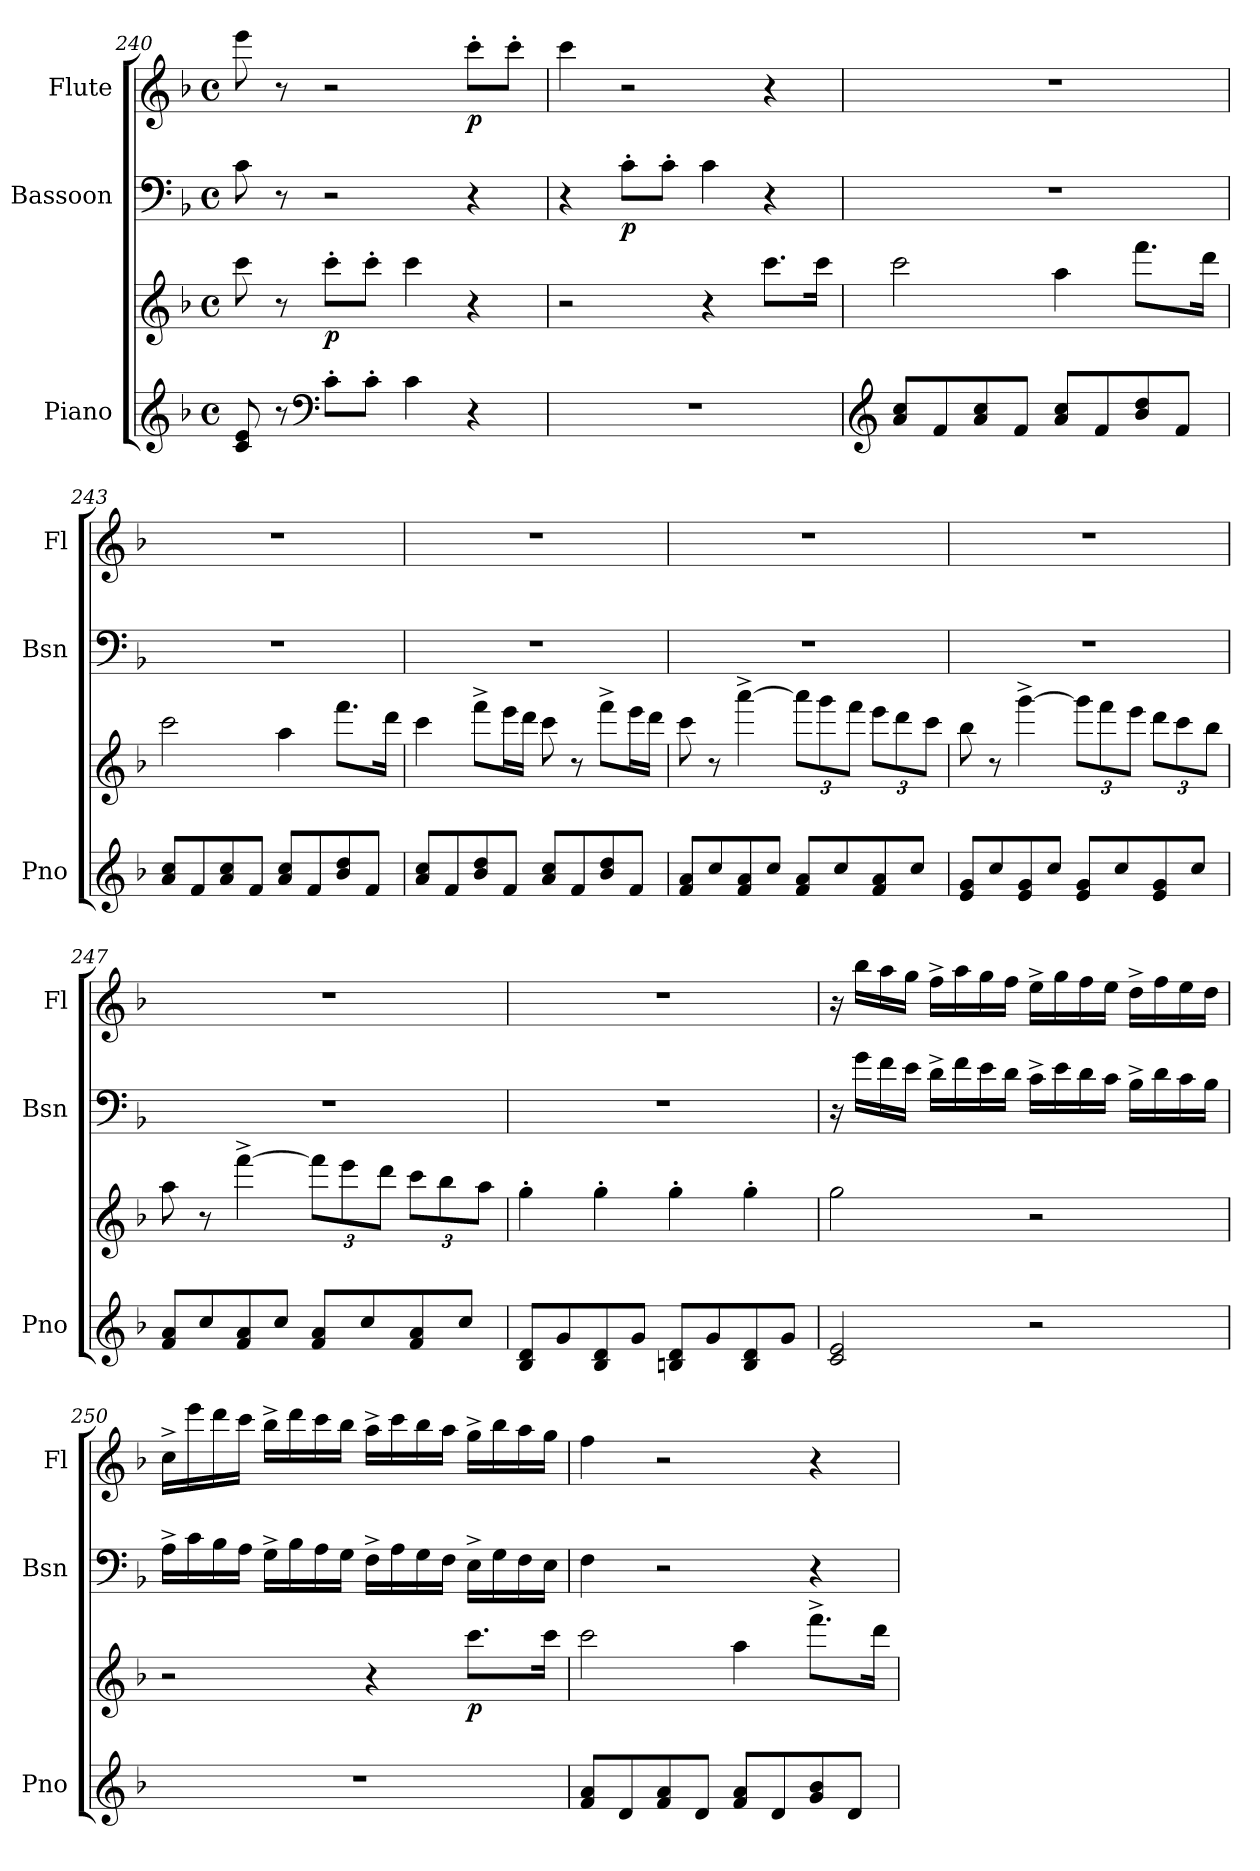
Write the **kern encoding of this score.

**kern	**kern	**dynam	**kern	**dynam	**kern	**dynam
*part3	*part3	*part3	*part2	*part2	*part1	*part1
*staff4	*staff3	*staff3/4	*staff2	*staff2	*staff1	*staff1
*I"Piano	*	*	*I"Bassoon	*	*I"Flute	*
*I'Pno	*	*	*I'Bsn	*	*I'Fl	*
*clefG2	*clefG2	*	*clefF4	*	*clefG2	*
*k[b-]	*k[b-]	*	*k[b-]	*	*k[b-]	*
*M4/4	*M4/4	*	*M4/4	*	*M4/4	*
*met(c)	*met(c)	*	*met(c)	*	*met(c)	*
=240	=240	=240	=240	=240	=240	=240
8c/ 8e/	8ccc\	.	8c\	.	8eee\	.
8r	8r	.	8r	.	8r	.
*clefF4	*	*	*	*	*	*
!	!	!LO:DY:b	!	!	!	!
8c'\L	8ccc'\L	p	2r	.	2r	.
8c'\J	8ccc'\J	.	.	.	.	.
4c\	4ccc\	.	.	.	.	.
!	!	!	!	!	!	!LO:DY:b
4r	4r	.	4r	.	8ccc'\L	p
.	.	.	.	.	8ccc'\J	.
=241	=241	=241	=241	=241	=241	=241
1r	2r	.	4r	.	4ccc\	.
!	!	!	!	!LO:DY:b	!	!
.	.	.	8c'\L	p	2r	.
.	.	.	8c'\J	.	.	.
.	4r	.	4c\	.	.	.
.	8.ccc\L	.	4r	.	4r	.
.	16ccc\Jk	.	.	.	.	.
=242	=242	=242	=242	=242	=242	=242
*clefG2	*	*	*	*	*	*
8a/ 8cc/L	2ccc\	.	1r	.	1r	.
8f/	.	.	.	.	.	.
8a/ 8cc/	.	.	.	.	.	.
8f/J	.	.	.	.	.	.
8a/ 8cc/L	4aa\	.	.	.	.	.
8f/	.	.	.	.	.	.
8b-/ 8dd/	8.fff\L	.	.	.	.	.
8f/J	.	.	.	.	.	.
.	16ddd\Jk	.	.	.	.	.
!!LO:LB:g=z
=243	=243	=243	=243	=243	=243	=243
8a/ 8cc/L	2ccc\	.	1r	.	1r	.
8f/	.	.	.	.	.	.
8a/ 8cc/	.	.	.	.	.	.
8f/J	.	.	.	.	.	.
8a/ 8cc/L	4aa\	.	.	.	.	.
8f/	.	.	.	.	.	.
8b-/ 8dd/	8.fff\L	.	.	.	.	.
8f/J	.	.	.	.	.	.
.	16ddd\Jk	.	.	.	.	.
=244	=244	=244	=244	=244	=244	=244
8a/ 8cc/L	4ccc\	.	1r	.	1r	.
8f/	.	.	.	.	.	.
8b-/ 8dd/	8fff^\L	.	.	.	.	.
8f/J	16eee\L	.	.	.	.	.
.	16ddd\JJ	.	.	.	.	.
8a/ 8cc/L	8ccc\	.	.	.	.	.
8f/	8r	.	.	.	.	.
8b-/ 8dd/	8fff^\L	.	.	.	.	.
8f/J	16eee\L	.	.	.	.	.
.	16ddd\JJ	.	.	.	.	.
=245	=245	=245	=245	=245	=245	=245
8f/ 8a/L	8ccc\	.	1r	.	1r	.
8cc/	8r	.	.	.	.	.
8f/ 8a/	[4aaa^\	.	.	.	.	.
8cc/J	.	.	.	.	.	.
*	*Xbrackettup	*	*	*	*	*
8f/ 8a/L	12aaa\L]	.	.	.	.	.
.	12ggg\	.	.	.	.	.
8cc/	.	.	.	.	.	.
.	12fff\J	.	.	.	.	.
8f/ 8a/	12eee\L	.	.	.	.	.
.	12ddd\	.	.	.	.	.
8cc/J	.	.	.	.	.	.
.	12ccc\J	.	.	.	.	.
=246	=246	=246	=246	=246	=246	=246
8e/ 8g/L	8bb-\	.	1r	.	1r	.
8cc/	8r	.	.	.	.	.
8e/ 8g/	[4ggg^\	.	.	.	.	.
8cc/J	.	.	.	.	.	.
8e/ 8g/L	12ggg\L]	.	.	.	.	.
.	12fff\	.	.	.	.	.
8cc/	.	.	.	.	.	.
.	12eee\J	.	.	.	.	.
8e/ 8g/	12ddd\L	.	.	.	.	.
.	12ccc\	.	.	.	.	.
8cc/J	.	.	.	.	.	.
.	12bb-\J	.	.	.	.	.
!!LO:LB:g=z
=247	=247	=247	=247	=247	=247	=247
8f/ 8a/L	8aa\	.	1r	.	1r	.
8cc/	8r	.	.	.	.	.
8f/ 8a/	[4fff^\	.	.	.	.	.
8cc/J	.	.	.	.	.	.
8f/ 8a/L	12fff\L]	.	.	.	.	.
.	12eee\	.	.	.	.	.
8cc/	.	.	.	.	.	.
.	12ddd\J	.	.	.	.	.
8f/ 8a/	12ccc\L	.	.	.	.	.
.	12bb-\	.	.	.	.	.
8cc/J	.	.	.	.	.	.
.	12aa\J	.	.	.	.	.
=248	=248	=248	=248	=248	=248	=248
8B-/ 8d/L	4gg'\	.	1r	.	1r	.
8g/	.	.	.	.	.	.
8B-/ 8d/	4gg'\	.	.	.	.	.
8g/J	.	.	.	.	.	.
8Bn/ 8d/L	4gg'\	.	.	.	.	.
8g/	.	.	.	.	.	.
8B/ 8d/	4gg'\	.	.	.	.	.
8g/J	.	.	.	.	.	.
=249	=249	=249	=249	=249	=249	=249
2c/ 2e/	2gg\	.	16r	.	16r	.
.	.	.	16g\LL	.	16bb-\LL	.
.	.	.	16f\	.	16aa\	.
.	.	.	16e\JJ	.	16gg\JJ	.
.	.	.	16d^\LL	.	16ff^\LL	.
.	.	.	16f\	.	16aa\	.
.	.	.	16e\	.	16gg\	.
.	.	.	16d\JJ	.	16ff\JJ	.
2r	2r	.	16c^\LL	.	16ee^\LL	.
.	.	.	16e\	.	16gg\	.
.	.	.	16d\	.	16ff\	.
.	.	.	16c\JJ	.	16ee\JJ	.
.	.	.	16B-^\LL	.	16dd^\LL	.
.	.	.	16d\	.	16ff\	.
.	.	.	16c\	.	16ee\	.
.	.	.	16B-\JJ	.	16dd\JJ	.
!!LO:LB:g=z
=250	=250	=250	=250	=250	=250	=250
1r	2r	.	16A^\LL	.	16cc^\LL	.
.	.	.	16c\	.	16eee\	.
.	.	.	16B-\	.	16ddd\	.
.	.	.	16A\JJ	.	16ccc\JJ	.
.	.	.	16G^\LL	.	16bb-^\LL	.
.	.	.	16B-\	.	16ddd\	.
.	.	.	16A\	.	16ccc\	.
.	.	.	16G\JJ	.	16bb-\JJ	.
.	4r	.	16F^\LL	.	16aa^\LL	.
.	.	.	16A\	.	16ccc\	.
.	.	.	16G\	.	16bb-\	.
.	.	.	16F\JJ	.	16aa\JJ	.
!	!	!LO:DY:b	!	!	!	!
.	8.ccc\L	p	16E^\LL	.	16gg^\LL	.
.	.	.	16G\	.	16bb-\	.
.	.	.	16F\	.	16aa\	.
.	16ccc\Jk	.	16E\JJ	.	16gg\JJ	.
=251	=251	=251	=251	=251	=251	=251
8f/ 8a/L	2ccc\	.	4F\	.	4ff\	.
8d/	.	.	.	.	.	.
8f/ 8a/	.	.	2r	.	2r	.
8d/J	.	.	.	.	.	.
8f/ 8a/L	4aa\	.	.	.	.	.
8d/	.	.	.	.	.	.
8g/ 8b-/	8.fff^\L	.	4r	.	4r	.
8d/J	.	.	.	.	.	.
.	16ddd\Jk	.	.	.	.	.
=	=	=	=	=	=	=
*-	*-	*-	*-	*-	*-	*-
